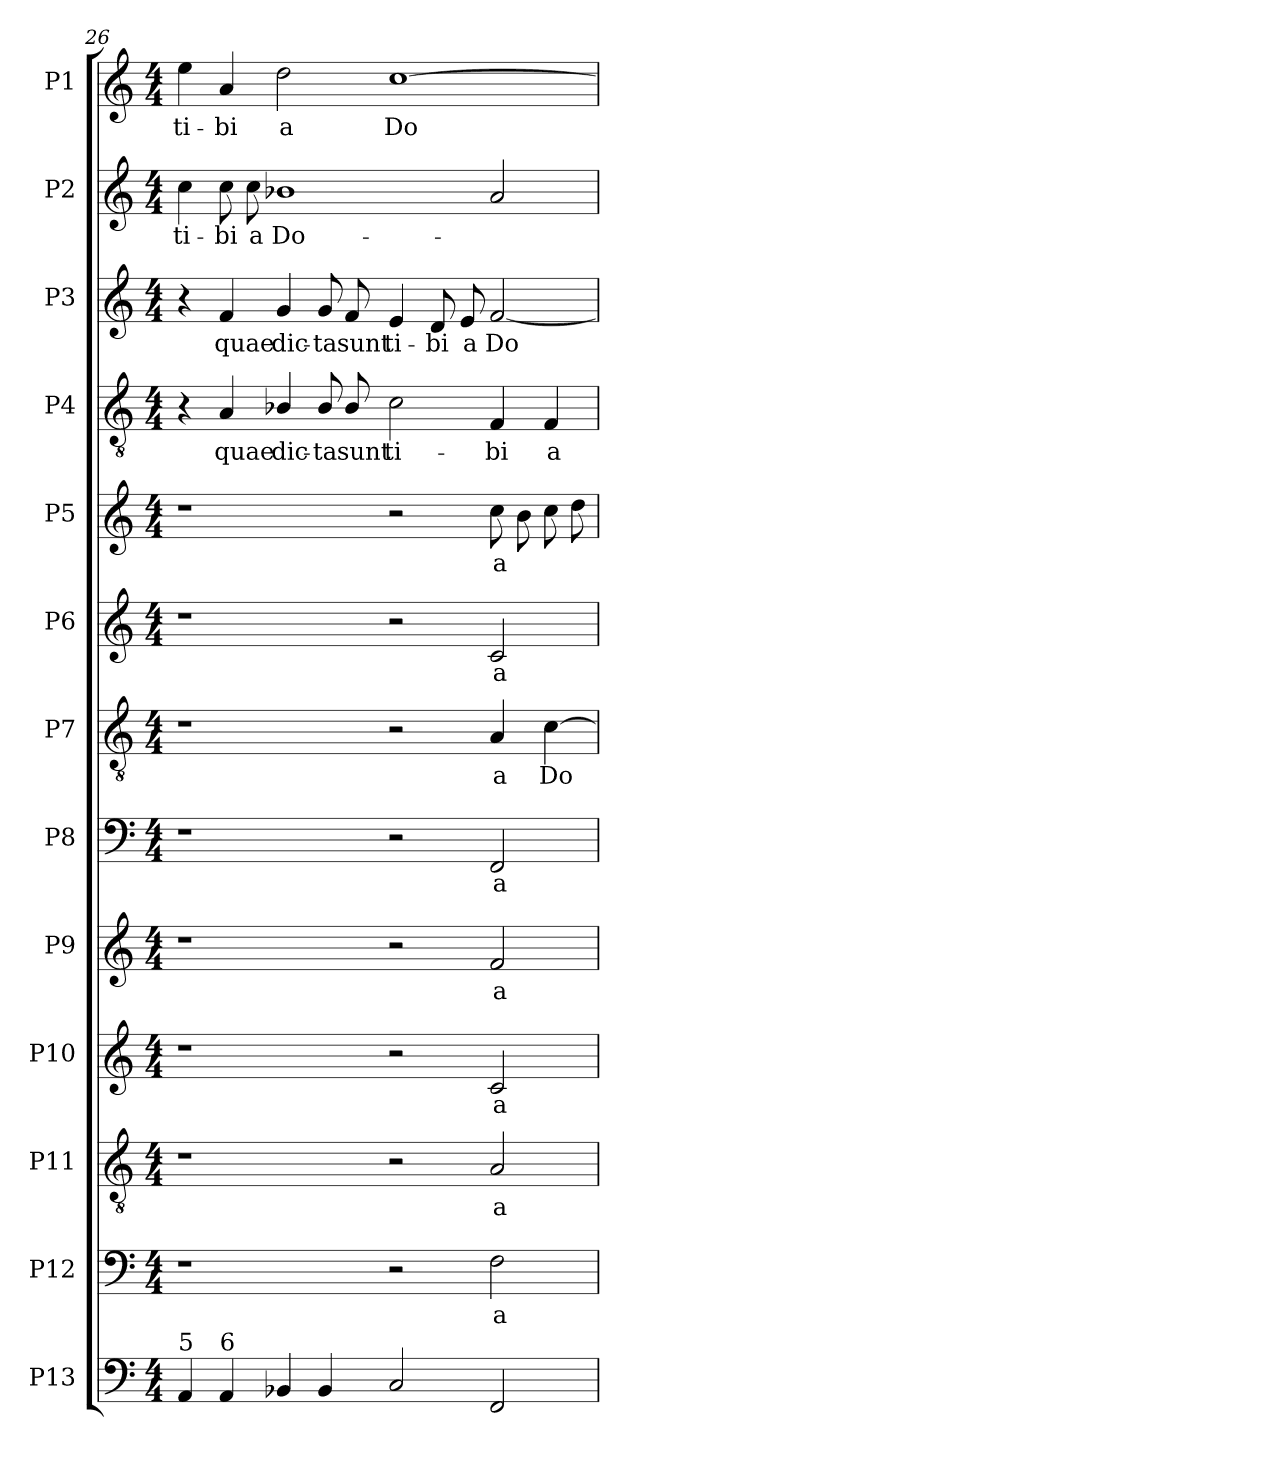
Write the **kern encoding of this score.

**kern	**kern	**text	**kern	**text	**kern	**text	**kern	**text	**kern	**text	**kern	**text	**kern	**text	**kern	**text	**kern	**text	**kern	**text	**kern	**text	**kern	**text
*part13	*part12	*part12	*part11	*part11	*part10	*part10	*part9	*part9	*part8	*part8	*part7	*part7	*part6	*part6	*part5	*part5	*part4	*part4	*part3	*part3	*part2	*part2	*part1	*part1
*staff13	*staff12	*staff12	*staff11	*staff11	*staff10	*staff10	*staff9	*staff9	*staff8	*staff8	*staff7	*staff7	*staff6	*staff6	*staff5	*staff5	*staff4	*staff4	*staff3	*staff3	*staff2	*staff2	*staff1	*staff1
*I"P13	*I"P12	*	*I"P11	*	*I"P10	*	*I"P9	*	*I"P8	*	*I"P7	*	*I"P6	*	*I"P5	*	*I"P4	*	*I"P3	*	*I"P2	*	*I"P1	*
*clefF4	*clefF4	*	*clefGv2	*	*clefG2	*	*clefG2	*	*clefF4	*	*clefGv2	*	*clefG2	*	*clefG2	*	*clefGv2	*	*clefG2	*	*clefG2	*	*clefG2	*
*	*	*	*ITrd7c12	*	*	*	*	*	*	*	*ITrd7c12	*	*	*	*	*	*ITrd7c12	*	*	*	*	*	*	*
*k[]	*k[]	*	*k[]	*	*k[]	*	*k[]	*	*k[]	*	*k[]	*	*k[]	*	*k[]	*	*k[]	*	*k[]	*	*k[]	*	*k[]	*
*C:	*C:	*	*C:	*	*C:	*	*C:	*	*C:	*	*C:	*	*C:	*	*C:	*	*C:	*	*C:	*	*C:	*	*C:	*
*M4/4	*M4/4	*	*M4/4	*	*M4/4	*	*M4/4	*	*M4/4	*	*M4/4	*	*M4/4	*	*M4/4	*	*M4/4	*	*M4/4	*	*M4/4	*	*M4/4	*
=26	=26	=26	=26	=26	=26	=26	=26	=26	=26	=26	=26	=26	=26	=26	=26	=26	=26	=26	=26	=26	=26	=26	=26	=26
!	!	!	!	!	!	!	!	!	!	!	!	!	!	!	!	!	!	!	!	!	!	!LO:LY:b:color=#000000	!	!
!LO:TX:a:t=5	!	!	!	!	!	!	!	!	!	!	!	!	!	!	!	!	!	!	!	!	!	!	!	!
!	!	!	!	!	!	!	!	!	!	!	!	!	!	!	!	!	!	!	!	!	!	!	!	!LO:LY:b:color=#000000
4AAi/	1r	.	1r	.	1r	.	1r	.	1r	.	1r	.	1r	.	1r	.	4r	.	4r	.	4cci\	ti-	4eei\	ti-
!	!	!	!	!	!	!	!	!	!	!	!	!	!	!	!	!	!	!LO:LY:b:color=#000000	!	!	!	!	!	!
!	!	!	!	!	!	!	!	!	!	!	!	!	!	!	!	!	!	!	!	!LO:LY:b:color=#000000	!	!	!	!
!	!	!	!	!	!	!	!	!	!	!	!	!	!	!	!	!	!	!	!	!	!	!LO:LY:b:color=#000000	!	!
!LO:TX:a:t=6	!	!	!	!	!	!	!	!	!	!	!	!	!	!	!	!	!	!	!	!	!	!	!	!
!	!	!	!	!	!	!	!	!	!	!	!	!	!	!	!	!	!	!	!	!	!	!	!	!LO:LY:b:color=#000000
4AAi/	.	.	.	.	.	.	.	.	.	.	.	.	.	.	.	.	4AAi/	quae	4fi/	quae	8cci\	-bi	4ai/	-bi
!	!	!	!	!	!	!	!	!	!	!	!	!	!	!	!	!	!	!	!	!	!	!LO:LY:b:color=#000000	!	!
.	.	.	.	.	.	.	.	.	.	.	.	.	.	.	.	.	.	.	.	.	8cci\	a	.	.
!	!	!	!	!	!	!	!	!	!	!	!	!	!	!	!	!	!	!LO:LY:b:color=#000000	!	!	!	!	!	!
!	!	!	!	!	!	!	!	!	!	!	!	!	!	!	!	!	!	!	!	!LO:LY:b:color=#000000	!	!	!	!
!	!	!	!	!	!	!	!	!	!	!	!	!	!	!	!	!	!	!	!	!	!	!LO:LY:b:color=#000000	!	!
!	!	!	!	!	!	!	!	!	!	!	!	!	!	!	!	!	!	!	!	!	!	!	!	!LO:LY:b:color=#000000
4BB-Xi/	.	.	.	.	.	.	.	.	.	.	.	.	.	.	.	.	4BB-Xi/	dic-	4gi/	dic-	1b-Xi	Do-	2ddi\	a
!	!	!	!	!	!	!	!	!	!	!	!	!	!	!	!	!	!	!LO:LY:b:color=#000000	!	!	!	!	!	!
!	!	!	!	!	!	!	!	!	!	!	!	!	!	!	!	!	!	!	!	!LO:LY:b:color=#000000	!	!	!	!
4BB-i/	.	.	.	.	.	.	.	.	.	.	.	.	.	.	.	.	8BB-i/	-ta	8gi/	-ta	.	.	.	.
!	!	!	!	!	!	!	!	!	!	!	!	!	!	!	!	!	!	!LO:LY:b:color=#000000	!	!	!	!	!	!
!	!	!	!	!	!	!	!	!	!	!	!	!	!	!	!	!	!	!	!	!LO:LY:b:color=#000000	!	!	!	!
.	.	.	.	.	.	.	.	.	.	.	.	.	.	.	.	.	8BB-i/	sunt	8fi/	sunt	.	.	.	.
!	!	!	!	!	!	!	!	!	!	!	!	!	!	!	!	!	!	!LO:LY:b:color=#000000	!	!	!	!	!	!
!	!	!	!	!	!	!	!	!	!	!	!	!	!	!	!	!	!	!	!	!LO:LY:b:color=#000000	!	!	!	!
!	!	!	!	!	!	!	!	!	!	!	!	!	!	!	!	!	!	!	!	!	!	!	!	!LO:LY:b:color=#000000
2Ci/	2r	.	2r	.	2r	.	2r	.	2r	.	2r	.	2r	.	2r	.	2Ci\	ti-	4ei/	ti-	.	.	[1cci	Do-
!	!	!	!	!	!	!	!	!	!	!	!	!	!	!	!	!	!	!	!	!LO:LY:b:color=#000000	!	!	!	!
.	.	.	.	.	.	.	.	.	.	.	.	.	.	.	.	.	.	.	8di/	-bi	.	.	.	.
!	!	!	!	!	!	!	!	!	!	!	!	!	!	!	!	!	!	!	!	!LO:LY:b:color=#000000	!	!	!	!
.	.	.	.	.	.	.	.	.	.	.	.	.	.	.	.	.	.	.	8ei/	a	.	.	.	.
!	!	!LO:LY:b:color=#000000	!	!	!	!	!	!	!	!	!	!	!	!	!	!	!	!	!	!	!	!	!	!
!	!	!	!	!LO:LY:b:color=#000000	!	!	!	!	!	!	!	!	!	!	!	!	!	!	!	!	!	!	!	!
!	!	!	!	!	!	!LO:LY:b:color=#000000	!	!	!	!	!	!	!	!	!	!	!	!	!	!	!	!	!	!
!	!	!	!	!	!	!	!	!LO:LY:b:color=#000000	!	!	!	!	!	!	!	!	!	!	!	!	!	!	!	!
!	!	!	!	!	!	!	!	!	!	!LO:LY:b:color=#000000	!	!	!	!	!	!	!	!	!	!	!	!	!	!
!	!	!	!	!	!	!	!	!	!	!	!	!LO:LY:b:color=#000000	!	!	!	!	!	!	!	!	!	!	!	!
!	!	!	!	!	!	!	!	!	!	!	!	!	!	!LO:LY:b:color=#000000	!	!	!	!	!	!	!	!	!	!
!	!	!	!	!	!	!	!	!	!	!	!	!	!	!	!	!LO:LY:b:color=#000000	!	!	!	!	!	!	!	!
!	!	!	!	!	!	!	!	!	!	!	!	!	!	!	!	!	!	!LO:LY:b:color=#000000	!	!	!	!	!	!
!	!	!	!	!	!	!	!	!	!	!	!	!	!	!	!	!	!	!	!	!LO:LY:b:color=#000000	!	!	!	!
2FFi/	2Fi\	a	2AAi/	a	2ci/	a	2fi/	a	2FFi/	a	4AAi/	a	2ci/	a	8cci\	a	4FFi/	-bi	[2fi/	Do-	2ai/	.	.	.
.	.	.	.	.	.	.	.	.	.	.	.	.	.	.	8bi\	.	.	.	.	.	.	.	.	.
!	!	!	!	!	!	!	!	!	!	!	!	!LO:LY:b:color=#000000	!	!	!	!	!	!	!	!	!	!	!	!
!	!	!	!	!	!	!	!	!	!	!	!	!	!	!	!	!	!	!LO:LY:b:color=#000000	!	!	!	!	!	!
.	.	.	.	.	.	.	.	.	.	.	[4Ci\	Do-	.	.	8cci\	.	4FFi/	a	.	.	.	.	.	.
.	.	.	.	.	.	.	.	.	.	.	.	.	.	.	8ddi\	.	.	.	.	.	.	.	.	.
=	=	=	=	=	=	=	=	=	=	=	=	=	=	=	=	=	=	=	=	=	=	=	=	=
*-	*-	*-	*-	*-	*-	*-	*-	*-	*-	*-	*-	*-	*-	*-	*-	*-	*-	*-	*-	*-	*-	*-	*-	*-
